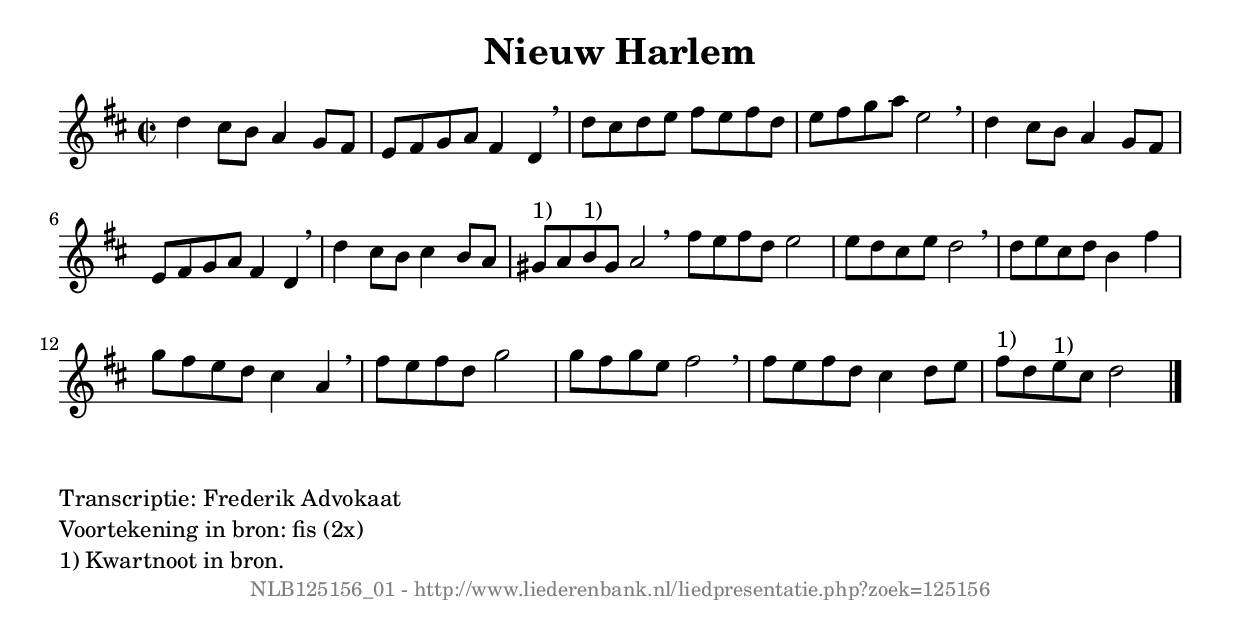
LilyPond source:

%
% produced by wce2krn 1.64 (7 June 2014)
%
\version"2.16"
#(append! paper-alist '(("long" . (cons (* 210 mm) (* 2000 mm)))))
#(set-default-paper-size "long")
sb = {\breathe}
mBreak = {\breathe }
bBreak = {\breathe }
x = {\once\override NoteHead #'style = #'cross }
gl=\glissando
itime={\override Staff.TimeSignature #'stencil = ##f }
ficta = {\once\set suggestAccidentals = ##t}
fine = {\once\override Score.RehearsalMark #'self-alignment-X = #1 \mark \markup {\italic{Fine}}}
dc = {\once\override Score.RehearsalMark #'self-alignment-X = #1 \mark \markup {\italic{D.C.}}}
dcf = {\once\override Score.RehearsalMark #'self-alignment-X = #1 \mark \markup {\italic{D.C. al Fine}}}
dcc = {\once\override Score.RehearsalMark #'self-alignment-X = #1 \mark \markup {\italic{D.C. al Coda}}}
ds = {\once\override Score.RehearsalMark #'self-alignment-X = #1 \mark \markup {\italic{D.S.}}}
dsf = {\once\override Score.RehearsalMark #'self-alignment-X = #1 \mark \markup {\italic{D.S. al Fine}}}
dsc = {\once\override Score.RehearsalMark #'self-alignment-X = #1 \mark \markup {\italic{D.S. al Coda}}}
pv = {\set Score.repeatCommands = #'((volta "1"))}
sv = {\set Score.repeatCommands = #'((volta "2"))}
tv = {\set Score.repeatCommands = #'((volta "3"))}
qv = {\set Score.repeatCommands = #'((volta "4"))}
xv = {\set Score.repeatCommands = #'((volta #f))}
\header{ tagline = ""
title = "Nieuw Harlem"
}
\score {{
\key d \major
\relative g'
{
\set melismaBusyProperties = #'()
\time 2/2
\tempo 4=120
\override Score.MetronomeMark #'transparent = ##t
\override Score.RehearsalMark #'break-visibility = #(vector #t #t #f)
d'4 cis8 b a4 g8 fis e fis g a fis4 d \sb d'8 cis d e fis e fis d e fis g a e2 \mBreak \bar "|"
d4 cis8 b a4 g8 fis e fis g a fis4 d \sb d'4 cis8 b cis4 b8 a gis8^"1)" a b^"1)" gis a2 \bar ":|" \bBreak
fis'8 e fis d e2 e8 d cis e d2 \sb d8 e cis d b4 fis' g8 fis e d cis4 a \mBreak \bar "|"
fis'8 e fis d g2 g8 fis g e fis2 \sb fis8 e fis d cis4 d8 e fis8^"1)" d e^"1)" cis d2 \bar "|."
 }}
 \midi { }
 \layout {
            indent = 0.0\cm
}
}
\markup { \wordwrap-string #" 
Transcriptie: Frederik Advokaat

Voortekening in bron: fis (2x)

1) Kwartnoot in bron.
"}
\markup { \vspace #0 } \markup { \with-color #grey \fill-line { \center-column { \smaller "NLB125156_01 - http://www.liederenbank.nl/liedpresentatie.php?zoek=125156" } } }
